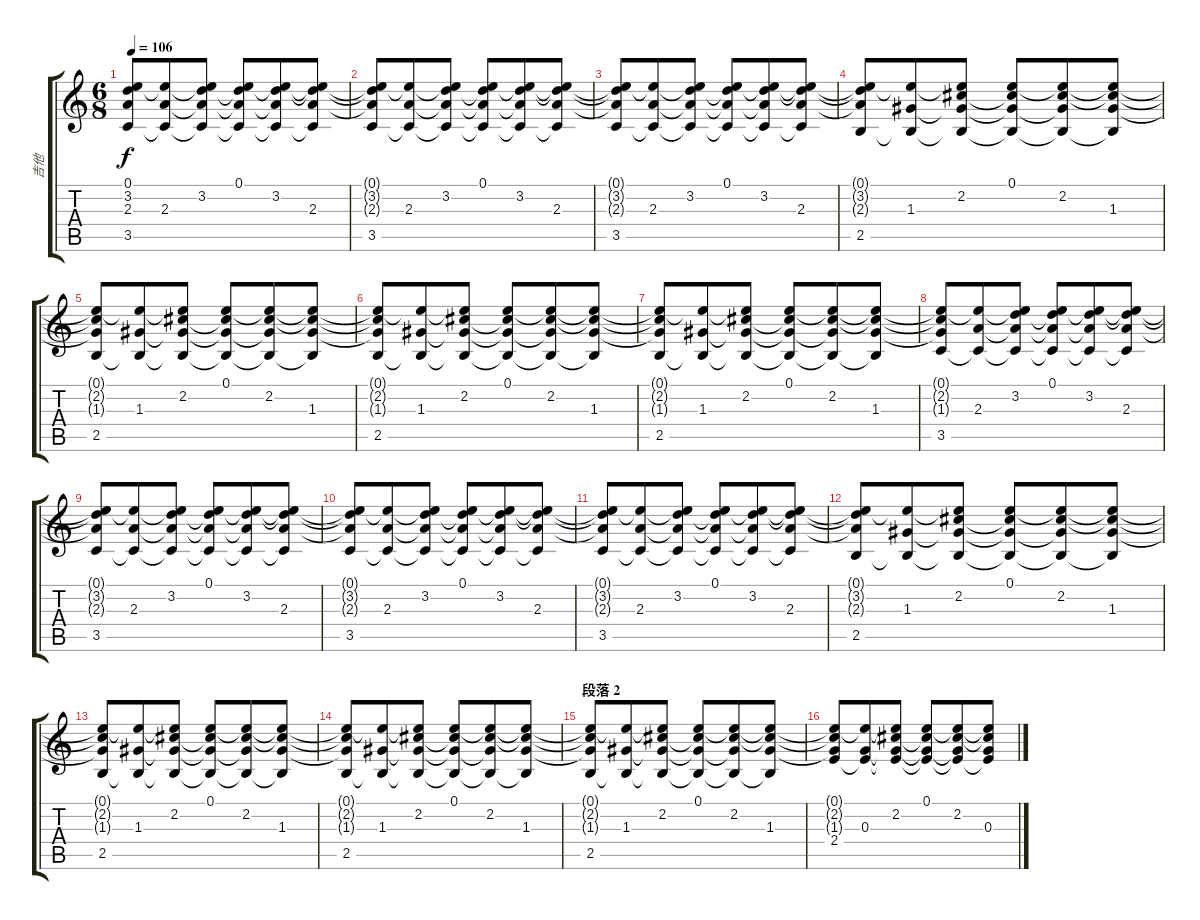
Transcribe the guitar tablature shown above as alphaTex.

\track ("吉他" "吉他") {instrument acousticguitarnylon}
\staff {score tabs}
\tuning (E4 B3 G3 D3 A2 E2) {hide}
\ts (6 8)
\tempo 106
\clef g2
\ks c
(0.1{t} 3.2{t} 2.3{t} 3.5).8{dy f} (0.1{t} 2.3 3.5{t}).8 (0.1{t} 3.2 2.3{t} 3.5{t}).8 (0.1 3.2{t} 2.3{t} 3.5{t}).8 (0.1{t} 3.2 2.3{t} 3.5{t}).8 (0.1{t} 3.2{t} 2.3 3.5{t}).8 |
(0.1{t} 3.2{t} 2.3{t} 3.5).8 (0.1{t} 2.3 3.5{t}).8 (0.1{t} 3.2 2.3{t} 3.5{t}).8 (0.1 3.2{t} 2.3{t} 3.5{t}).8 (0.1{t} 3.2 2.3{t} 3.5{t}).8 (0.1{t} 3.2{t} 2.3 3.5{t}).8 |
(0.1{t} 3.2{t} 2.3{t} 3.5).8 (0.1{t} 2.3 3.5{t}).8 (0.1{t} 3.2 2.3{t} 3.5{t}).8 (0.1 3.2{t} 2.3{t} 3.5{t}).8 (0.1{t} 3.2 2.3{t} 3.5{t}).8 (0.1{t} 3.2{t} 2.3 3.5{t}).8 |
(0.1{t} 3.2{t} 2.3{t} 2.5).8 (0.1{t} 1.3 2.5{t}).8 (0.1{t} 2.2 1.3{t} 2.5{t}).8 (0.1 2.2{t} 1.3{t} 2.5{t}).8 (0.1{t} 2.2 1.3{t} 2.5{t}).8 (0.1{t} 2.2{t} 1.3 2.5{t}).8 |
(0.1{t} 2.2{t} 1.3{t} 2.5).8 (0.1{t} 1.3 2.5{t}).8 (0.1{t} 2.2 1.3{t} 2.5{t}).8 (0.1 2.2{t} 1.3{t} 2.5{t}).8 (0.1{t} 2.2 1.3{t} 2.5{t}).8 (0.1{t} 2.2{t} 1.3 2.5{t}).8 |
(0.1{t} 2.2{t} 1.3{t} 2.5).8 (0.1{t} 1.3 2.5{t}).8 (0.1{t} 2.2 1.3{t} 2.5{t}).8 (0.1 2.2{t} 1.3{t} 2.5{t}).8 (0.1{t} 2.2 1.3{t} 2.5{t}).8 (0.1{t} 2.2{t} 1.3 2.5{t}).8 |
(0.1{t} 2.2{t} 1.3{t} 2.5).8 (0.1{t} 1.3 2.5{t}).8 (0.1{t} 2.2 1.3{t} 2.5{t}).8 (0.1 2.2{t} 1.3{t} 2.5{t}).8 (0.1{t} 2.2 1.3{t} 2.5{t}).8 (0.1{t} 2.2{t} 1.3 2.5{t}).8 |
(0.1{t} 2.2{t} 1.3{t} 3.5).8 (0.1{t} 2.3 3.5{t}).8 (0.1{t} 3.2 2.3{t} 3.5{t}).8 (0.1 3.2{t} 2.3{t} 3.5{t}).8 (0.1{t} 3.2 2.3{t} 3.5{t}).8 (0.1{t} 3.2{t} 2.3 3.5{t}).8 |
(0.1{t} 3.2{t} 2.3{t} 3.5).8 (0.1{t} 2.3 3.5{t}).8 (0.1{t} 3.2 2.3{t} 3.5{t}).8 (0.1 3.2{t} 2.3{t} 3.5{t}).8 (0.1{t} 3.2 2.3{t} 3.5{t}).8 (0.1{t} 3.2{t} 2.3 3.5{t}).8 |
(0.1{t} 3.2{t} 2.3{t} 3.5).8 (0.1{t} 2.3 3.5{t}).8 (0.1{t} 3.2 2.3{t} 3.5{t}).8 (0.1 3.2{t} 2.3{t} 3.5{t}).8 (0.1{t} 3.2 2.3{t} 3.5{t}).8 (0.1{t} 3.2{t} 2.3 3.5{t}).8 |
(0.1{t} 3.2{t} 2.3{t} 3.5).8 (0.1{t} 2.3 3.5{t}).8 (0.1{t} 3.2 2.3{t} 3.5{t}).8 (0.1 3.2{t} 2.3{t} 3.5{t}).8 (0.1{t} 3.2 2.3{t} 3.5{t}).8 (0.1{t} 3.2{t} 2.3 3.5{t}).8 |
(0.1{t} 3.2{t} 2.3{t} 2.5).8 (0.1{t} 1.3 2.5{t}).8 (0.1{t} 2.2 1.3{t} 2.5{t}).8 (0.1 2.2{t} 1.3{t} 2.5{t}).8 (0.1{t} 2.2 1.3{t} 2.5{t}).8 (0.1{t} 2.2{t} 1.3 2.5{t}).8 |
(0.1{t} 2.2{t} 1.3{t} 2.5).8 (0.1{t} 1.3 2.5{t}).8 (0.1{t} 2.2 1.3{t} 2.5{t}).8 (0.1 2.2{t} 1.3{t} 2.5{t}).8 (0.1{t} 2.2 1.3{t} 2.5{t}).8 (0.1{t} 2.2{t} 1.3 2.5{t}).8 |
(0.1{t} 2.2{t} 1.3{t} 2.5).8 (0.1{t} 1.3 2.5{t}).8 (0.1{t} 2.2 1.3{t} 2.5{t}).8 (0.1 2.2{t} 1.3{t} 2.5{t}).8 (0.1{t} 2.2 1.3{t} 2.5{t}).8 (0.1{t} 2.2{t} 1.3 2.5{t}).8 |
\section ("" "段落 2")
(0.1{t} 2.2{t} 1.3{t} 2.5).8 (0.1{t} 1.3 2.5{t}).8 (0.1{t} 2.2 1.3{t} 2.5{t}).8 (0.1 2.2{t} 1.3{t} 2.5{t}).8 (0.1{t} 2.2 1.3{t} 2.5{t}).8 (0.1{t} 2.2{t} 1.3 2.5{t}).8 |
(0.1{t} 2.2{t} 1.3{t} 2.4).8 (0.1{t} 0.3 2.4{t}).8 (0.1{t} 2.2 0.3{t} 2.4{t}).8 (0.1 2.2{t} 0.3{t} 2.4{t}).8 (0.1{t} 2.2 0.3{t} 2.4{t}).8 (0.1{t} 2.2{t} 0.3 2.4{t}).8
